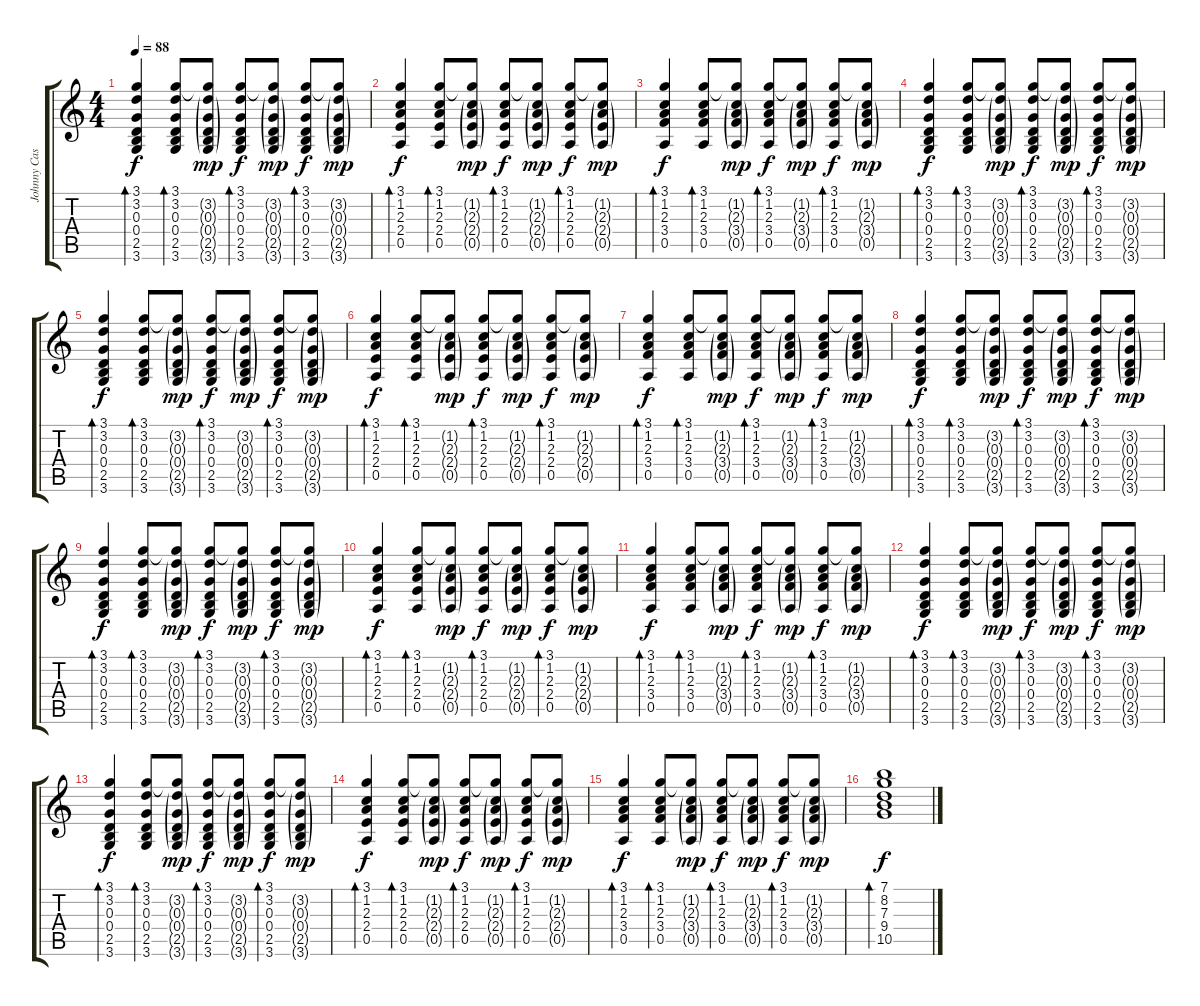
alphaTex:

\track ("Johnny Cash" "Johnny Cas") {instrument acousticguitarsteel}
\staff {score tabs}
\tuning (E4 B3 G3 D3 A2 E2) {hide}
\ts (4 4)
\tempo 88
\clef g2
\ks c
(3.1 3.2 0.3 0.4 2.5 3.6).4{bd 30 dy f volume 12} (3.1 3.2 0.3 0.4 2.5 3.6).8{bd 30} (3.1{t} 3.2{g} 0.3{g} 0.4{g} 2.5{g} 3.6{g}).8{dy mp} (3.1 3.2 0.3 0.4 2.5 3.6).8{bd 30 dy f} (3.1{t} 3.2{g} 0.3{g} 0.4{g} 2.5{g} 3.6{g}).8{dy mp} (3.1 3.2 0.3 0.4 2.5 3.6).8{bd 30 dy f} (3.1{t} 3.2{g} 0.3{g} 0.4{g} 2.5{g} 3.6{g}).8{dy mp} |
(3.1 1.2 2.3 2.4 0.5).4{bd 30 dy f} (3.1 1.2 2.3 2.4 0.5).8{bd 30} (3.1{t} 1.2{g} 2.3{g} 2.4{g} 0.5{g}).8{dy mp} (3.1 1.2 2.3 2.4 0.5).8{bd 30 dy f} (3.1{t} 1.2{g} 2.3{g} 2.4{g} 0.5{g}).8{dy mp} (3.1 1.2 2.3 2.4 0.5).8{bd 30 dy f} (3.1{t} 1.2{g} 2.3{g} 2.4{g} 0.5{g}).8{dy mp} |
(3.1 1.2 2.3 3.4 0.5).4{bd 30 dy f} (3.1 1.2 2.3 3.4 0.5).8{bd 30} (3.1{t} 1.2{g} 2.3{g} 3.4{g} 0.5{g}).8{dy mp} (3.1 1.2 2.3 3.4 0.5).8{bd 30 dy f} (3.1{t} 1.2{g} 2.3{g} 3.4{g} 0.5{g}).8{dy mp} (3.1 1.2 2.3 3.4 0.5).8{bd 30 dy f} (3.1{t} 1.2{g} 2.3{g} 3.4{g} 0.5{g}).8{dy mp} |
(3.1 3.2 0.3 0.4 2.5 3.6).4{bd 30 dy f} (3.1 3.2 0.3 0.4 2.5 3.6).8{bd 30} (3.1{t} 3.2{g} 0.3{g} 0.4{g} 2.5{g} 3.6{g}).8{dy mp} (3.1 3.2 0.3 0.4 2.5 3.6).8{bd 30 dy f} (3.1{t} 3.2{g} 0.3{g} 0.4{g} 2.5{g} 3.6{g}).8{dy mp} (3.1 3.2 0.3 0.4 2.5 3.6).8{bd 30 dy f} (3.1{t} 3.2{g} 0.3{g} 0.4{g} 2.5{g} 3.6{g}).8{dy mp} |
(3.1 3.2 0.3 0.4 2.5 3.6).4{bd 30 dy f volume 14} (3.1 3.2 0.3 0.4 2.5 3.6).8{bd 30} (3.1{t} 3.2{g} 0.3{g} 0.4{g} 2.5{g} 3.6{g}).8{dy mp} (3.1 3.2 0.3 0.4 2.5 3.6).8{bd 30 dy f} (3.1{t} 3.2{g} 0.3{g} 0.4{g} 2.5{g} 3.6{g}).8{dy mp} (3.1 3.2 0.3 0.4 2.5 3.6).8{bd 30 dy f} (3.1{t} 3.2{g} 0.3{g} 0.4{g} 2.5{g} 3.6{g}).8{dy mp} |
(3.1 1.2 2.3 2.4 0.5).4{bd 30 dy f} (3.1 1.2 2.3 2.4 0.5).8{bd 30} (3.1{t} 1.2{g} 2.3{g} 2.4{g} 0.5{g}).8{dy mp} (3.1 1.2 2.3 2.4 0.5).8{bd 30 dy f} (3.1{t} 1.2{g} 2.3{g} 2.4{g} 0.5{g}).8{dy mp} (3.1 1.2 2.3 2.4 0.5).8{bd 30 dy f} (3.1{t} 1.2{g} 2.3{g} 2.4{g} 0.5{g}).8{dy mp} |
(3.1 1.2 2.3 3.4 0.5).4{bd 30 dy f} (3.1 1.2 2.3 3.4 0.5).8{bd 30} (3.1{t} 1.2{g} 2.3{g} 3.4{g} 0.5{g}).8{dy mp} (3.1 1.2 2.3 3.4 0.5).8{bd 30 dy f} (3.1{t} 1.2{g} 2.3{g} 3.4{g} 0.5{g}).8{dy mp} (3.1 1.2 2.3 3.4 0.5).8{bd 30 dy f} (3.1{t} 1.2{g} 2.3{g} 3.4{g} 0.5{g}).8{dy mp} |
(3.1 3.2 0.3 0.4 2.5 3.6).4{bd 30 dy f} (3.1 3.2 0.3 0.4 2.5 3.6).8{bd 30} (3.1{t} 3.2{g} 0.3{g} 0.4{g} 2.5{g} 3.6{g}).8{dy mp} (3.1 3.2 0.3 0.4 2.5 3.6).8{bd 30 dy f} (3.1{t} 3.2{g} 0.3{g} 0.4{g} 2.5{g} 3.6{g}).8{dy mp} (3.1 3.2 0.3 0.4 2.5 3.6).8{bd 30 dy f} (3.1{t} 3.2{g} 0.3{g} 0.4{g} 2.5{g} 3.6{g}).8{dy mp} |
(3.1 3.2 0.3 0.4 2.5 3.6).4{bd 30 dy f volume 16} (3.1 3.2 0.3 0.4 2.5 3.6).8{bd 30} (3.1{t} 3.2{g} 0.3{g} 0.4{g} 2.5{g} 3.6{g}).8{dy mp} (3.1 3.2 0.3 0.4 2.5 3.6).8{bd 30 dy f} (3.1{t} 3.2{g} 0.3{g} 0.4{g} 2.5{g} 3.6{g}).8{dy mp} (3.1 3.2 0.3 0.4 2.5 3.6).8{bd 30 dy f} (3.1{t} 3.2{g} 0.3{g} 0.4{g} 2.5{g} 3.6{g}).8{dy mp} |
(3.1 1.2 2.3 2.4 0.5).4{bd 30 dy f} (3.1 1.2 2.3 2.4 0.5).8{bd 30} (3.1{t} 1.2{g} 2.3{g} 2.4{g} 0.5{g}).8{dy mp} (3.1 1.2 2.3 2.4 0.5).8{bd 30 dy f} (3.1{t} 1.2{g} 2.3{g} 2.4{g} 0.5{g}).8{dy mp} (3.1 1.2 2.3 2.4 0.5).8{bd 30 dy f} (3.1{t} 1.2{g} 2.3{g} 2.4{g} 0.5{g}).8{dy mp} |
(3.1 1.2 2.3 3.4 0.5).4{bd 30 dy f} (3.1 1.2 2.3 3.4 0.5).8{bd 30} (3.1{t} 1.2{g} 2.3{g} 3.4{g} 0.5{g}).8{dy mp} (3.1 1.2 2.3 3.4 0.5).8{bd 30 dy f} (3.1{t} 1.2{g} 2.3{g} 3.4{g} 0.5{g}).8{dy mp} (3.1 1.2 2.3 3.4 0.5).8{bd 30 dy f} (3.1{t} 1.2{g} 2.3{g} 3.4{g} 0.5{g}).8{dy mp} |
(3.1 3.2 0.3 0.4 2.5 3.6).4{bd 30 dy f} (3.1 3.2 0.3 0.4 2.5 3.6).8{bd 30} (3.1{t} 3.2{g} 0.3{g} 0.4{g} 2.5{g} 3.6{g}).8{dy mp} (3.1 3.2 0.3 0.4 2.5 3.6).8{bd 30 dy f} (3.1{t} 3.2{g} 0.3{g} 0.4{g} 2.5{g} 3.6{g}).8{dy mp} (3.1 3.2 0.3 0.4 2.5 3.6).8{bd 30 dy f} (3.1{t} 3.2{g} 0.3{g} 0.4{g} 2.5{g} 3.6{g}).8{dy mp} |
(3.1 3.2 0.3 0.4 2.5 3.6).4{bd 30 dy f volume 16} (3.1 3.2 0.3 0.4 2.5 3.6).8{bd 30} (3.1{t} 3.2{g} 0.3{g} 0.4{g} 2.5{g} 3.6{g}).8{dy mp} (3.1 3.2 0.3 0.4 2.5 3.6).8{bd 30 dy f} (3.1{t} 3.2{g} 0.3{g} 0.4{g} 2.5{g} 3.6{g}).8{dy mp} (3.1 3.2 0.3 0.4 2.5 3.6).8{bd 30 dy f} (3.1{t} 3.2{g} 0.3{g} 0.4{g} 2.5{g} 3.6{g}).8{dy mp} |
(3.1 1.2 2.3 2.4 0.5).4{bd 30 dy f} (3.1 1.2 2.3 2.4 0.5).8{bd 30} (3.1{t} 1.2{g} 2.3{g} 2.4{g} 0.5{g}).8{dy mp} (3.1 1.2 2.3 2.4 0.5).8{bd 30 dy f} (3.1{t} 1.2{g} 2.3{g} 2.4{g} 0.5{g}).8{dy mp} (3.1 1.2 2.3 2.4 0.5).8{bd 30 dy f} (3.1{t} 1.2{g} 2.3{g} 2.4{g} 0.5{g}).8{dy mp} |
(3.1 1.2 2.3 3.4 0.5).4{bd 30 dy f} (3.1 1.2 2.3 3.4 0.5).8{bd 30} (3.1{t} 1.2{g} 2.3{g} 3.4{g} 0.5{g}).8{dy mp} (3.1 1.2 2.3 3.4 0.5).8{bd 30 dy f} (3.1{t} 1.2{g} 2.3{g} 3.4{g} 0.5{g}).8{dy mp} (3.1 1.2 2.3 3.4 0.5).8{bd 30 dy f} (3.1{t} 1.2{g} 2.3{g} 3.4{g} 0.5{g}).8{dy mp} |
(7.1 8.2 7.3 9.4 10.5).1{bd 60 dy f}
